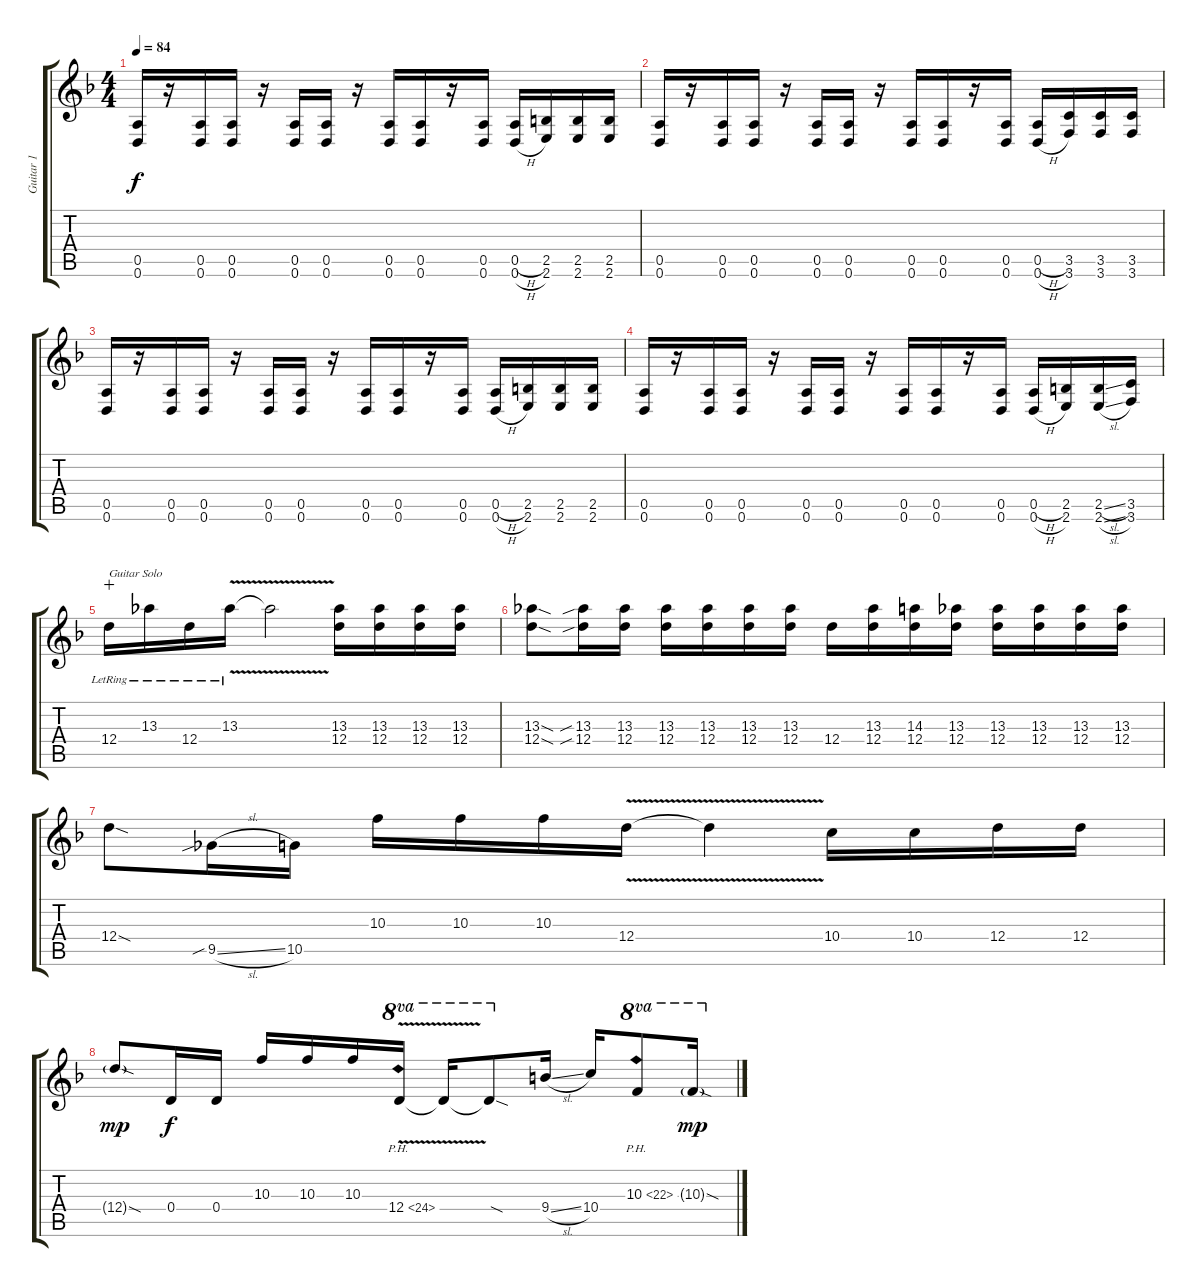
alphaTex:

\track ("Guitar 1" "Guitar 1") {instrument distortionguitar}
\staff {score tabs}
\tuning (E4 B3 G3 D3 A2 D2) {hide}
\ts (4 4)
\tempo 84
\clef g2
\ks f
(0.5 0.6).16{dy f} r.16 (0.5 0.6).16 (0.5 0.6).16 r.16 (0.5 0.6).16 (0.5 0.6).16 r.16 (0.5 0.6).16 (0.5 0.6).16 r.16 (0.5 0.6).16 (0.5{h} 0.6{h}).16 (2.5 2.6).16 (2.5 2.6).16 (2.5 2.6).16 |
(0.5 0.6).16 r.16 (0.5 0.6).16 (0.5 0.6).16 r.16 (0.5 0.6).16 (0.5 0.6).16 r.16 (0.5 0.6).16 (0.5 0.6).16 r.16 (0.5 0.6).16 (0.5{h} 0.6{h}).16 (3.5 3.6).16 (3.5 3.6).16 (3.5 3.6).16 |
(0.5 0.6).16 r.16 (0.5 0.6).16 (0.5 0.6).16 r.16 (0.5 0.6).16 (0.5 0.6).16 r.16 (0.5 0.6).16 (0.5 0.6).16 r.16 (0.5 0.6).16 (0.5{h} 0.6{h}).16 (2.5 2.6).16 (2.5 2.6).16 (2.5 2.6).16 |
(0.5 0.6).16 r.16 (0.5 0.6).16 (0.5 0.6).16 r.16 (0.5 0.6).16 (0.5 0.6).16 r.16 (0.5 0.6).16 (0.5 0.6).16 r.16 (0.5 0.6).16 (0.5{h} 0.6{h}).16 (2.5 2.6).16 (2.5{sl} 2.6{sl}).16 (3.5 3.6).16 |
12.4{lr}.16{txt "Guitar Solo" wahc} 13.3{lr}.16 12.4{lr}.16 13.3{v lr}.16 13.3{t}.2 (13.3 12.4).16 (13.3 12.4).16 (13.3 12.4).16 (13.3 12.4).16 |
(13.3{sod} 12.4{sod}).8 (13.3{sib} 12.4{sib}).16 (13.3 12.4).16 (13.3 12.4).16 (13.3 12.4).16 (13.3 12.4).16 (13.3 12.4).16 12.4.16 (13.3 12.4).16 (14.3 12.4).16 (13.3 12.4).16 (13.3 12.4).16 (13.3 12.4).16 (13.3 12.4).16 (13.3 12.4).16 |
12.4{sod}.8 9.5{sib sl}.16 10.5.16 10.3.16 10.3.16 10.3.16 12.4{v}.16 12.4{t}.4 10.4.16 10.4.16 12.4.16 12.4.16 |
12.4{sod g}.8{dy mp} 0.4.16{dy f} 0.4.16 10.3.16 10.3.16 10.3.16 12.4{ph 12 v}.16{ot 8va} 12.4{t}.16{ot 8va} 12.4{sod t}.8{ot 8va} 9.4{sl}.16 10.4.16 10.3{ph 12}.8{ot 8va} 10.3{sod g}.16{ot 8va dy mp}
